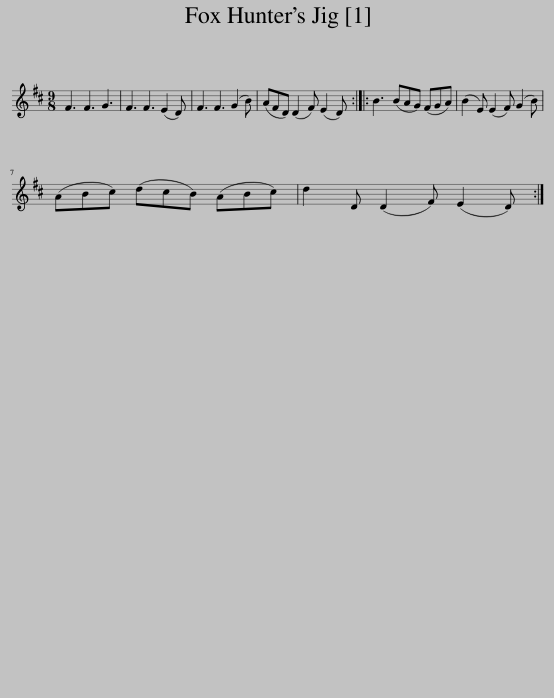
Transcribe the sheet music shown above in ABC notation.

X:1
L:1/8
M:9/8
I:linebreak $
K:D
V:1 treble
V:1
 F3 F3 G3 | F3 F3 (E2 D) | F3 F3 (G2 B) | (AFD) (D2 F) (E2 D) :: B3 (BAG) (FGA) | %5
 (B2 E) (E2 F) (G2 B) |$ (ABc) (dcB) (ABc) | d2 D (D2 F) (E2 D) :| %8
